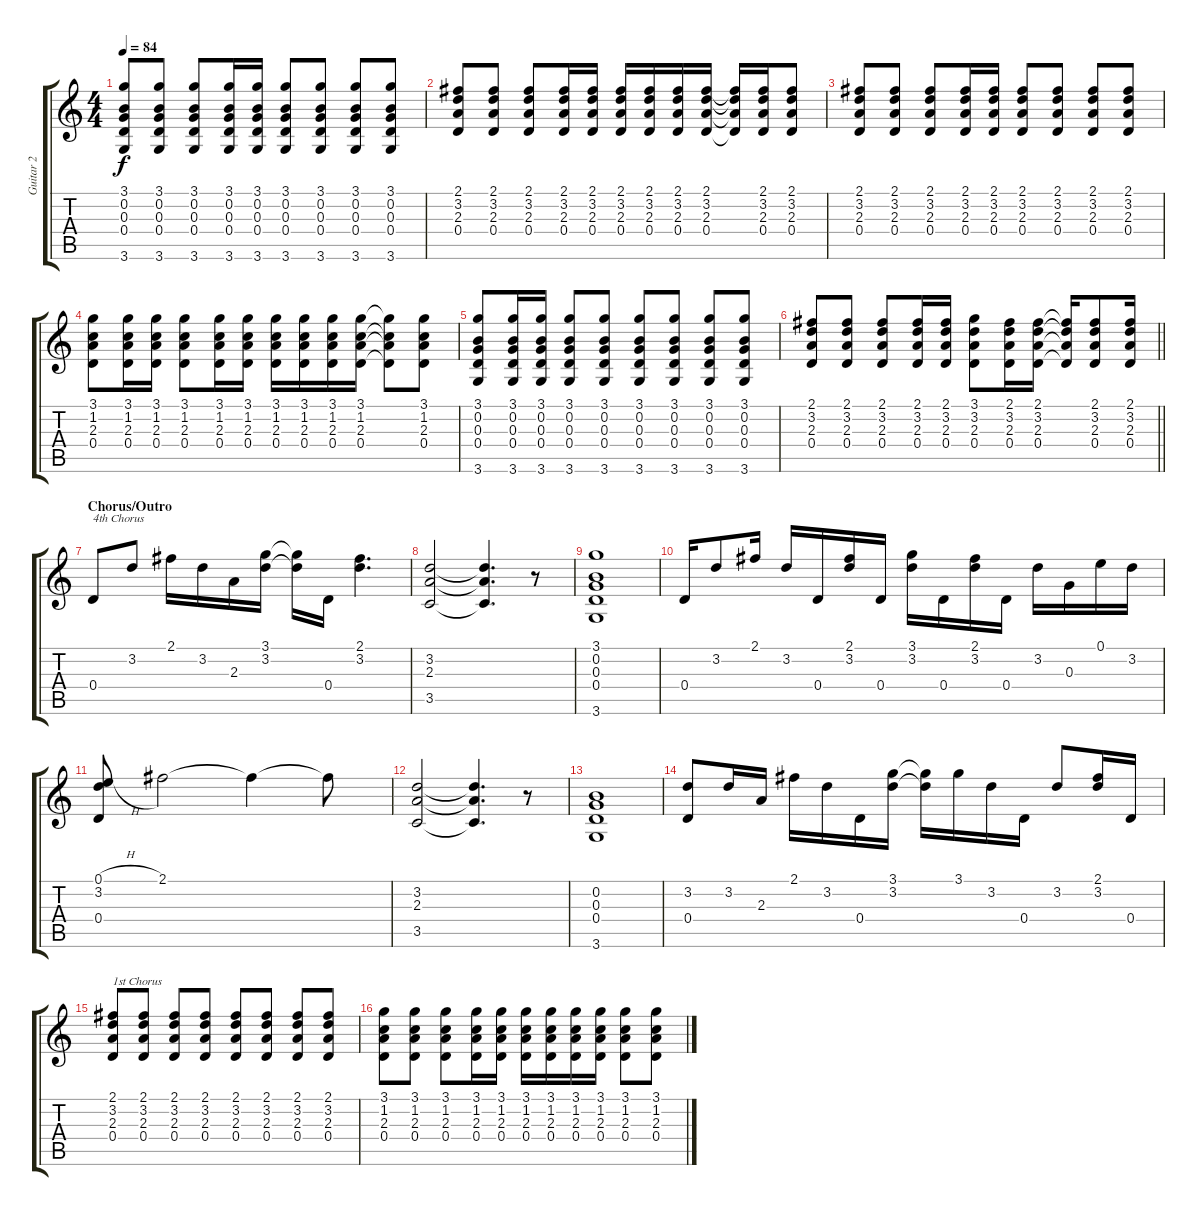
\track ("Guitar 2" "Guitar 2") {instrument acousticguitarsteel}
\staff {score tabs}
\tuning (E4 B3 G3 D3 A2 E2) {hide}
\ts (4 4)
\tempo 84
\clef g2
\ks c
(3.1 0.2 0.3 0.4 3.6).8{dy f} (3.1 0.2 0.3 0.4 3.6).8 (3.1 0.2 0.3 0.4 3.6).8 (3.1 0.2 0.3 0.4 3.6).16 (3.1 0.2 0.3 0.4 3.6).16 (3.1 0.2 0.3 0.4 3.6).8 (3.1 0.2 0.3 0.4 3.6).8 (3.1 0.2 0.3 0.4 3.6).8 (3.1 0.2 0.3 0.4 3.6).8 |
(2.1 3.2 2.3 0.4).8 (2.1 3.2 2.3 0.4).8 (2.1 3.2 2.3 0.4).8 (2.1 3.2 2.3 0.4).16 (2.1 3.2 2.3 0.4).16 (2.1 3.2 2.3 0.4).16 (2.1 3.2 2.3 0.4).16 (2.1 3.2 2.3 0.4).16 (2.1 3.2 2.3 0.4).16 (2.1{t} 3.2{t} 2.3{t} 0.4{t}).16 (2.1 3.2 2.3 0.4).16 (2.1 3.2 2.3 0.4).8 |
(2.1 3.2 2.3 0.4).8 (2.1 3.2 2.3 0.4).8 (2.1 3.2 2.3 0.4).8 (2.1 3.2 2.3 0.4).16 (2.1 3.2 2.3 0.4).16 (2.1 3.2 2.3 0.4).8 (2.1 3.2 2.3 0.4).8 (2.1 3.2 2.3 0.4).8 (2.1 3.2 2.3 0.4).8 |
(3.1 1.2 2.3 0.4).8 (3.1 1.2 2.3 0.4).16 (3.1 1.2 2.3 0.4).16 (3.1 1.2 2.3 0.4).8 (3.1 1.2 2.3 0.4).16 (3.1 1.2 2.3 0.4).16 (3.1 1.2 2.3 0.4).16 (3.1 1.2 2.3 0.4).16 (3.1 1.2 2.3 0.4).16 (3.1 1.2 2.3 0.4).16 (3.1{t} 1.2{t} 2.3{t} 0.4{t}).8 (3.1 1.2 2.3 0.4).8 |
(3.1 0.2 0.3 0.4 3.6).8 (3.1 0.2 0.3 0.4 3.6).16 (3.1 0.2 0.3 0.4 3.6).16 (3.1 0.2 0.3 0.4 3.6).8 (3.1 0.2 0.3 0.4 3.6).8 (3.1 0.2 0.3 0.4 3.6).8 (3.1 0.2 0.3 0.4 3.6).8 (3.1 0.2 0.3 0.4 3.6).8 (3.1 0.2 0.3 0.4 3.6).8 |
\barLineRight lightlight
(2.1 3.2 2.3 0.4).8 (2.1 3.2 2.3 0.4).8 (2.1 3.2 2.3 0.4).8 (2.1 3.2 2.3 0.4).16 (2.1 3.2 2.3 0.4).16 (3.1 3.2 2.3 0.4).8 (2.1 3.2 2.3 0.4).16 (2.1 3.2 2.3 0.4).16 (2.1{t} 3.2{t} 2.3{t} 0.4{t}).16 (2.1 3.2 2.3 0.4).8 (2.1 3.2 2.3 0.4).16 |
\section ("" "Chorus/Outro")
0.4.8{txt "4th Chorus"} 3.2.8 2.1.16 3.2.16 2.3.16 (3.1 3.2).16 (3.1{t} 3.2{t}).16 0.4.16 (2.1 3.2).4{d} |
(3.2 2.3 3.5).2 (3.2{t} 2.3{t} 3.5{t}).4{d} r.8 |
(3.1 0.2 0.3 0.4 3.6).1 |
0.4.16 3.2.8 2.1.16 3.2.16 0.4.16 (2.1 3.2).16 0.4.16 (3.1 3.2).16 0.4.16 (2.1 3.2).16 0.4.16 3.2.16 0.3.16 0.1.16 3.2.16 |
(0.1{h} 3.2 0.4).8 2.1.2 2.1{t}.4 2.1{t}.8 |
(3.2 2.3 3.5).2 (3.2{t} 2.3{t} 3.5{t}).4{d} r.8 |
(0.2 0.3 0.4 3.6).1 |
(3.2 0.4).8 3.2.16 2.3.16 2.1.16 3.2.16 0.4.16 (3.1 3.2).16 (3.1{t} 3.2{t}).16 3.1.16 3.2.16 0.4.16 3.2.8 (2.1 3.2).16 0.4.16 |
(2.1 3.2 2.3 0.4).8{txt "1st Chorus"} (2.1 3.2 2.3 0.4).8 (2.1 3.2 2.3 0.4).8 (2.1 3.2 2.3 0.4).8 (2.1 3.2 2.3 0.4).8 (2.1 3.2 2.3 0.4).8 (2.1 3.2 2.3 0.4).8 (2.1 3.2 2.3 0.4).8 |
(3.1 1.2 2.3 0.4).8 (3.1 1.2 2.3 0.4).8 (3.1 1.2 2.3 0.4).8 (3.1 1.2 2.3 0.4).16 (3.1 1.2 2.3 0.4).16 (3.1 1.2 2.3 0.4).16 (3.1 1.2 2.3 0.4).16 (3.1 1.2 2.3 0.4).16 (3.1 1.2 2.3 0.4).16 (3.1 1.2 2.3 0.4).8 (3.1 1.2 2.3 0.4).8
